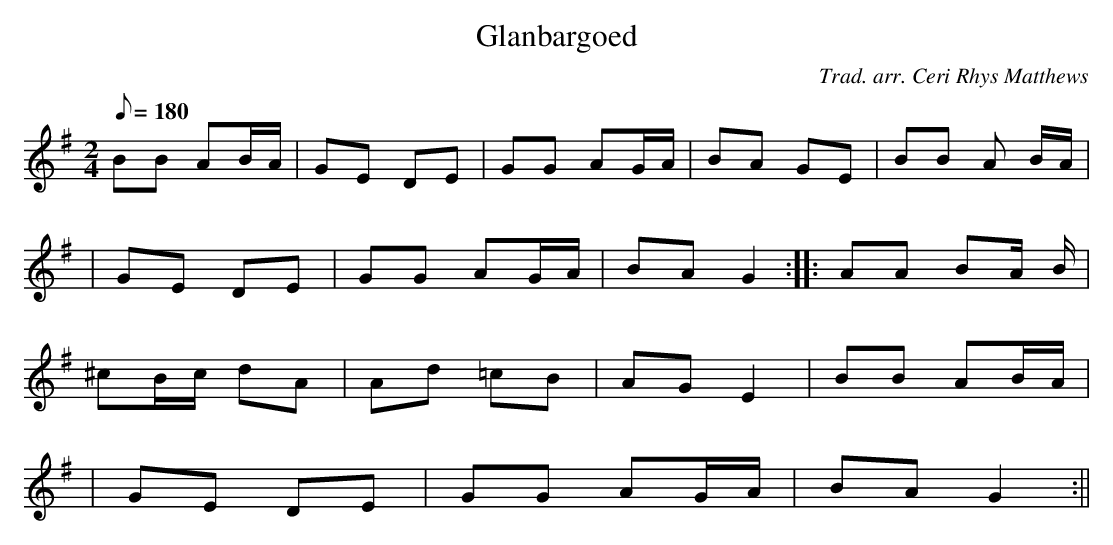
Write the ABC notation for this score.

X:1
T:Glanbargoed
M:2/4
L:1/8
Q:180
C:Trad. arr. Ceri Rhys Matthews
K:G
BB AB/2A/2 | GE DE | GG AG/2A/2 | BA GE | BB A B/2A/2|
| GE DE | GG AG/2A/2 | BA G2 :||: AA BA/2 B/2|
^cB/2c/2 dA | Ad =cB | AG E2 | BB AB/2A/2 |
| GE DE | GG AG/2A/2 | BA G2 :||
